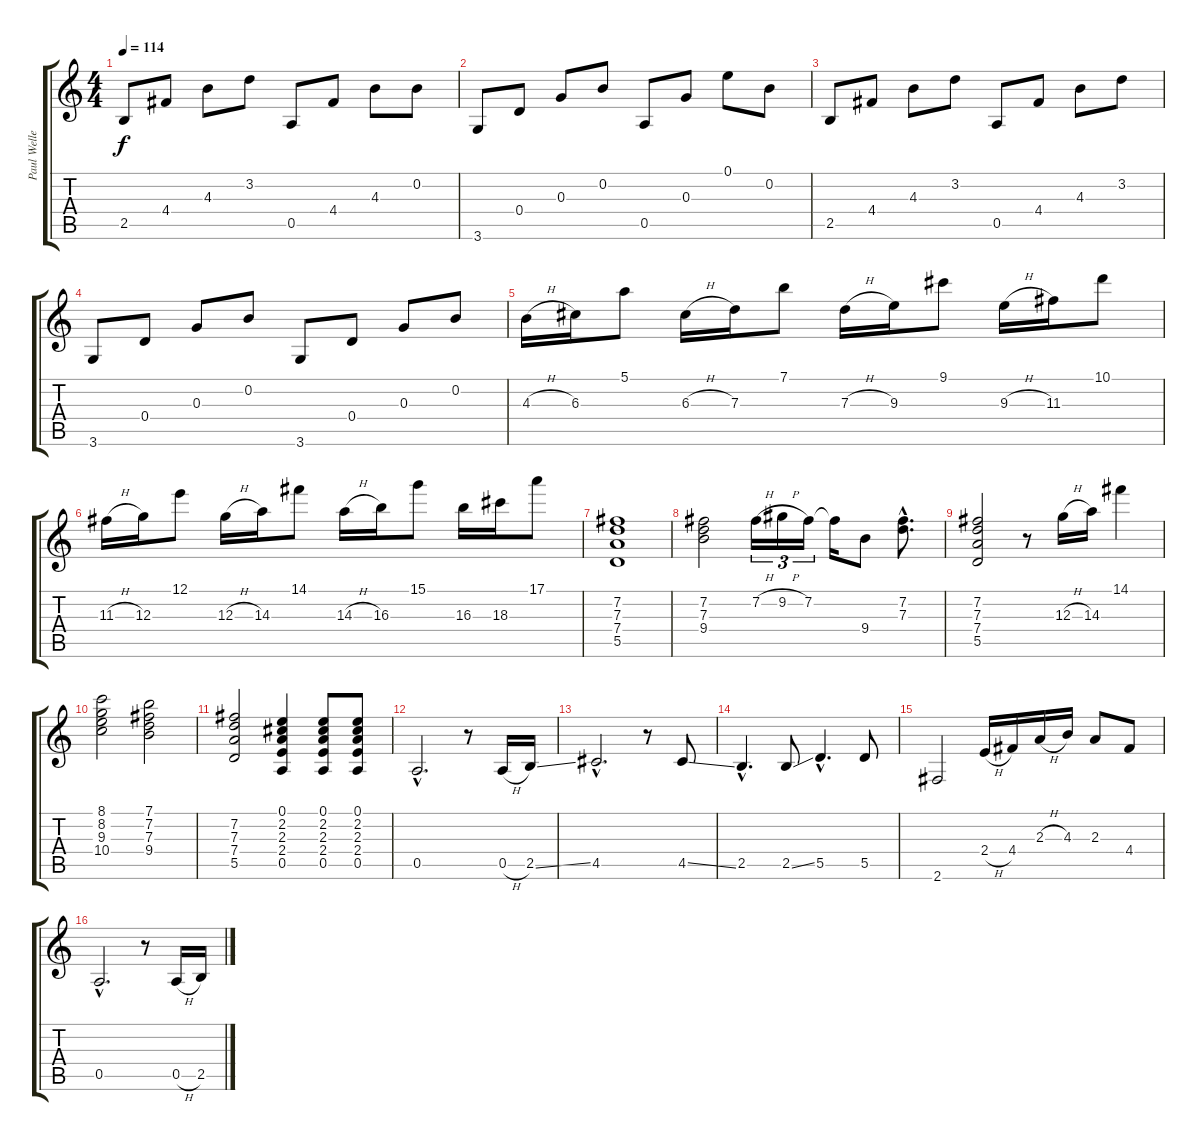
\track ("Paul Weller Lead" "Paul Welle") {instrument electricguitarclean}
\staff {score tabs}
\tuning (E4 B3 G3 D3 A2 E2) {hide}
\ts (4 4)
\tempo 114
\clef g2
\ks c
2.5.8{dy f} 4.4.8 4.3.8 3.2.8 0.5.8 4.4.8 4.3.8 0.2.8 |
3.6.8 0.4.8 0.3.8 0.2.8 0.5.8 0.3.8 0.1.8 0.2.8 |
2.5.8 4.4.8 4.3.8 3.2.8 0.5.8 4.4.8 4.3.8 3.2.8 |
3.6.8 0.4.8 0.3.8 0.2.8 3.6.8 0.4.8 0.3.8 0.2.8 |
4.3{h}.16 6.3.16 5.1.8 6.3{h}.16 7.3.16 7.1.8 7.3{h}.16 9.3.16 9.1.8 9.3{h}.16 11.3.16 10.1.8 |
11.3{h}.16 12.3.16 12.1.8 12.3{h}.16 14.3.16 14.1.8 14.3{h}.16 16.3.16 15.1.8 16.3.16 18.3.16 17.1.8 |
(7.2 7.3 7.4 5.5).1 |
(7.2 7.3 9.4).2 7.2{h}.16{tu (3 2)} 9.2{h}.16{tu (3 2)} 7.2.16{tu (3 2)} 7.2{t}.16 9.4.8 (7.2{hac} 7.3{hac}).8{d} |
(7.2 7.3 7.4 5.5).2 r.8 12.3{h}.16 14.3.16 14.1.4 |
(8.1 8.2 9.3 10.4).2 (7.1 7.2 7.3 9.4).2 |
(7.2 7.3 7.4 5.5).2 (0.1 2.2 2.3 2.4 0.5).4 (0.1 2.2 2.3 2.4 0.5).8 (0.1 2.2 2.3 2.4 0.5).8 |
0.5{hac}.2{d} r.8 0.5{h}.16 2.5{ss}.16 |
4.5{hac}.2{d} r.8 4.5{ss}.8 |
2.5{hac}.4{d} 2.5{ss}.8 5.5{hac}.4{d} 5.5.8 |
2.6.2 2.4{h}.16 4.4.16 2.3{h}.16 4.3.16 2.3.8 4.4.8 |
0.5{hac}.2{d} r.8 0.5{h}.16 2.5{ss}.16
